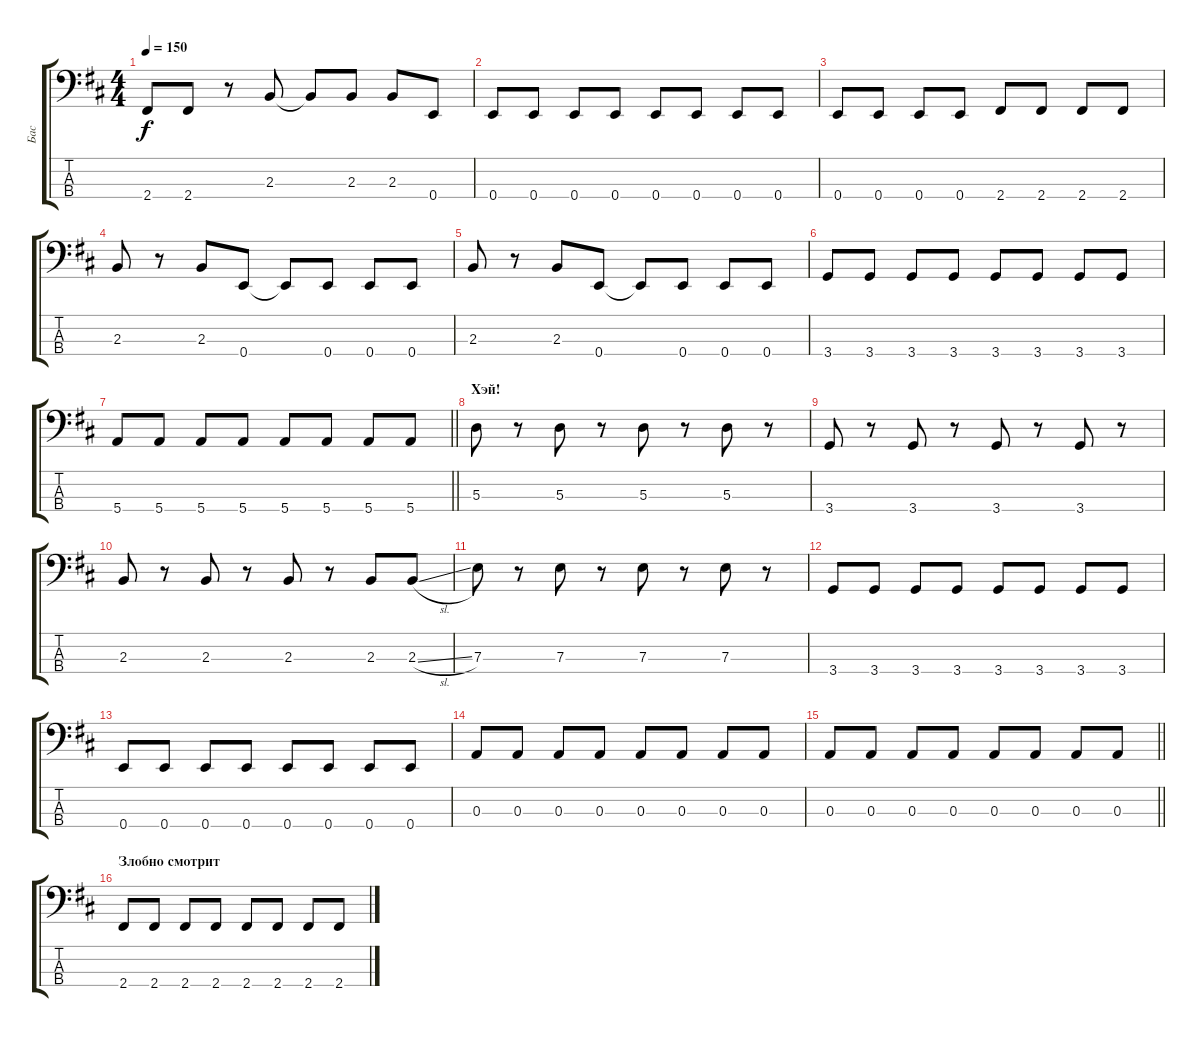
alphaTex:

\track ("Бас" "Бас") {instrument electricbassfinger}
\staff {score tabs}
\tuning (G2 D2 A1 E1) {hide}
\ts (4 4)
\tempo 150
\clef f4
\ks bminor
2.4.8{dy f} 2.4.8 r.8 2.3.8 2.3{t}.8 2.3.8 2.3.8 0.4.8 |
0.4.8 0.4.8 0.4.8 0.4.8 0.4.8 0.4.8 0.4.8 0.4.8 |
0.4.8 0.4.8 0.4.8 0.4.8 2.4.8 2.4.8 2.4.8 2.4.8 |
2.3.8 r.8 2.3.8 0.4.8 0.4{t}.8 0.4.8 0.4.8 0.4.8 |
2.3.8 r.8 2.3.8 0.4.8 0.4{t}.8 0.4.8 0.4.8 0.4.8 |
3.4.8 3.4.8 3.4.8 3.4.8 3.4.8 3.4.8 3.4.8 3.4.8 |
\barLineRight lightlight
5.4.8 5.4.8 5.4.8 5.4.8 5.4.8 5.4.8 5.4.8 5.4.8 |
\section ("" "Хэй!")
5.3.8 r.8 5.3.8 r.8 5.3.8 r.8 5.3.8 r.8 |
3.4.8 r.8 3.4.8 r.8 3.4.8 r.8 3.4.8 r.8 |
2.3.8 r.8 2.3.8 r.8 2.3.8 r.8 2.3.8 2.3{sl}.8 |
7.3.8 r.8 7.3.8 r.8 7.3.8 r.8 7.3.8 r.8 |
3.4.8 3.4.8 3.4.8 3.4.8 3.4.8 3.4.8 3.4.8 3.4.8 |
0.4.8 0.4.8 0.4.8 0.4.8 0.4.8 0.4.8 0.4.8 0.4.8 |
0.3.8 0.3.8 0.3.8 0.3.8 0.3.8 0.3.8 0.3.8 0.3.8 |
\barLineRight lightlight
0.3.8 0.3.8 0.3.8 0.3.8 0.3.8 0.3.8 0.3.8 0.3.8 |
\section ("" "Злобно смотрит")
2.4.8 2.4.8 2.4.8 2.4.8 2.4.8 2.4.8 2.4.8 2.4.8
